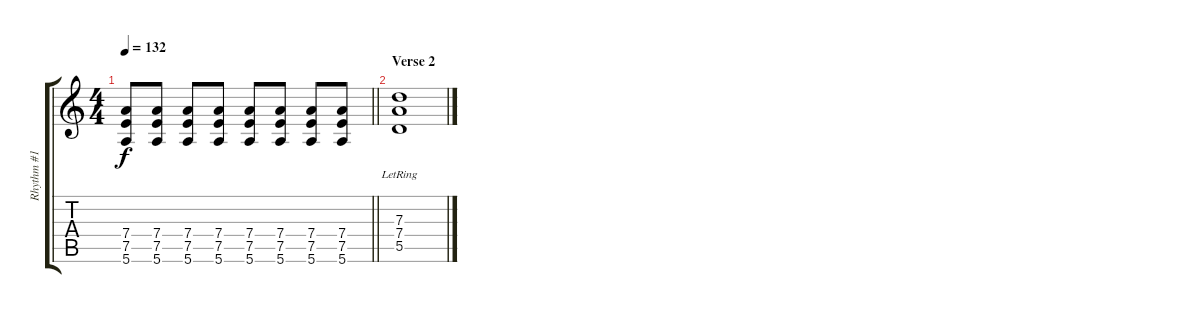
\track ("Rhythm #1" "Rhythm #1") {instrument overdrivenguitar}
\staff {score tabs}
\tuning (E4 B3 G3 D3 A2 E2) {hide}
\ts (4 4)
\tempo 132
\clef g2
\barLineRight lightlight
\ks c
(7.4 7.5 5.6).8{dy f} (7.4 7.5 5.6).8 (7.4 7.5 5.6).8 (7.4 7.5 5.6).8 (7.4 7.5 5.6).8 (7.4 7.5 5.6).8 (7.4 7.5 5.6).8 (7.4 7.5 5.6).8 |
\section ("" "Verse 2")
(7.3{lr} 7.4 5.5).1
